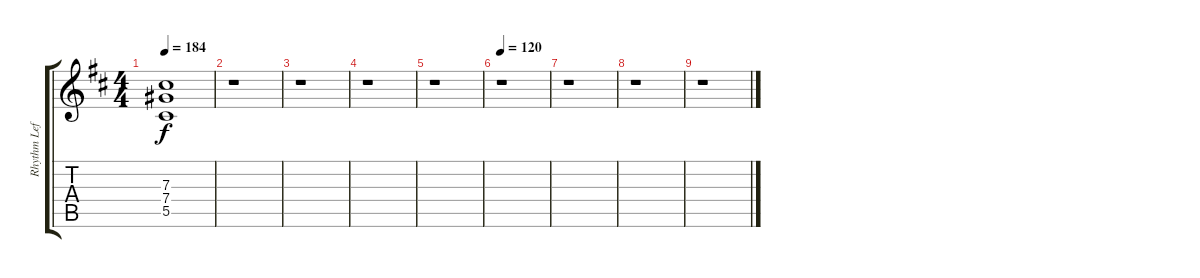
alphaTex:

\track ("Rhythm Left" "Rhythm Lef") {instrument distortionguitar}
\staff {score tabs}
\tuning (Eb4 Bb3 Gb3 Db3 Ab2 Eb2) {hide}
\ts (4 4)
\tempo 184
\clef g2
\ks d
(7.3{t} 7.4{t} 5.5{t}).1{dy f} |
r.1 |
r.1 |
r.1 |
r.1 |
\tempo 120
r.1 |
r.1 |
r.1 |
r.1
